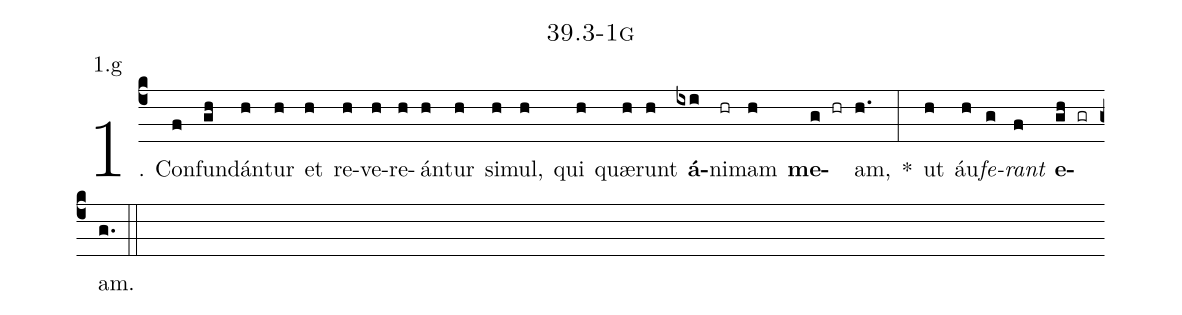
name: 39.3-1g;
annotation: 1.g;
%%
(c4)1. Con(f)fun(gh)dán(h)tur(h) et(h) re(h)ve(h)re(h)án(h)tur(h) si(h)mul,(h) qui(h) quæ(h)runt(h) <b>á</b>(ixi)ni(hr)mam(h) <b>me</b>(g hr)am,(h.) *(:) ut(h) áu(h)<i>fe</i>(g)<i>rant</i>(f) <b>e</b>(gh gr)am.(g.) (::)


%E(h) u(h) o(g) u(f) a(gh) e.(g.) (::)
